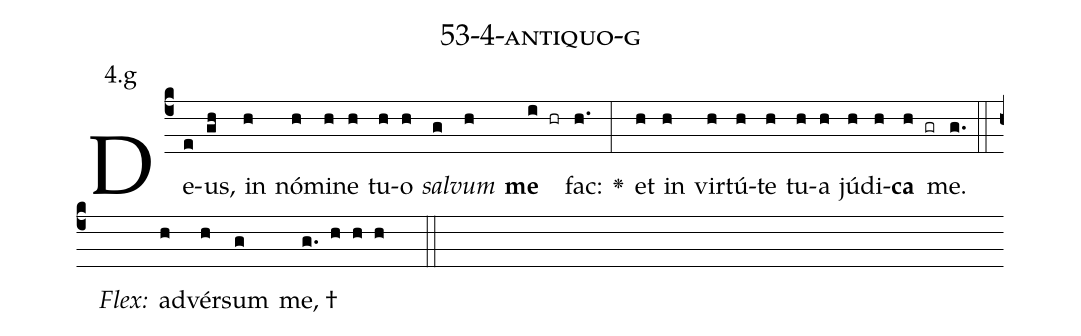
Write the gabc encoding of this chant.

name: 53-4-antiquo-g;
annotation: 4.g;
%%
(c4)De(e)us,(gh) in(h) nó(h)mi(h)ne(h) tu(h)o(h) <i>sal</i>(g)<i>vum</i>(h) <b>me</b>(i hr) fac:(h.) <v>\greheightstar</v>(:) et(h) in(h) vir(h)tú(h)te(h) tu(h)a(h) jú(h)di(h)<b>ca</b>(h gr) me.(g.) (::)
<i>Flex:</i>()  ad(h)vér(h)sum(g) me, †(g. h h h  ::)

%E(h) u(h) o(h) u(h) a(h) e.(g.) (::)
